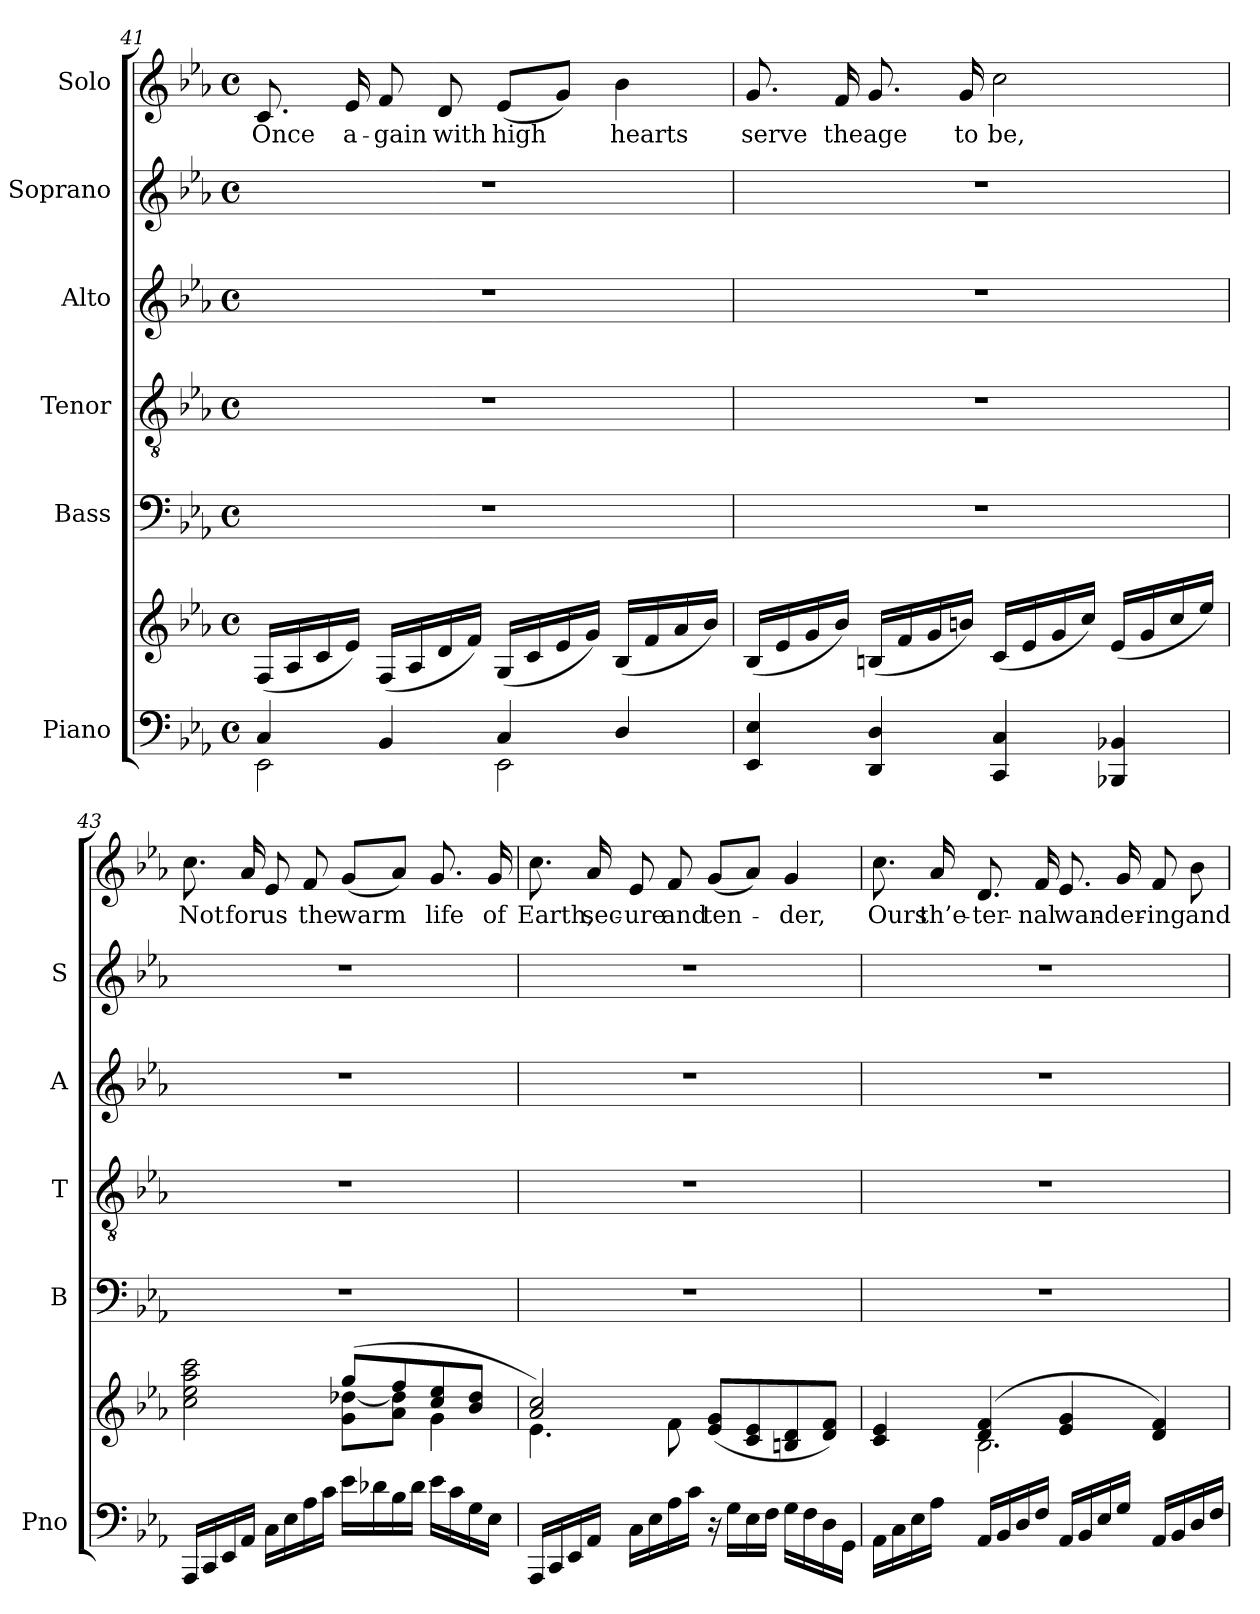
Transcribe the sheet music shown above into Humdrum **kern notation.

**kern	**kern	**kern	**kern	**kern	**kern	**kern	**text
*part6	*part6	*part5	*part4	*part3	*part2	*part1	*part1
*staff7	*staff6	*staff5	*staff4	*staff3	*staff2	*staff1	*staff1
*I"Piano	*	*I"Bass	*I"Tenor	*I"Alto	*I"Soprano	*I"Solo	*
*I'Pno	*	*I'B	*I'T	*I'A	*I'S	*	*
!!LO:LB:g=z
*clefF4	*clefG2	*clefF4	*clefGv2	*clefG2	*clefG2	*clefG2	*
*k[b-e-a-]	*k[b-e-a-]	*k[b-e-a-]	*k[b-e-a-]	*k[b-e-a-]	*k[b-e-a-]	*k[b-e-a-]	*
*M4/4	*M4/4	*M4/4	*M4/4	*M4/4	*M4/4	*M4/4	*
*met(c)	*met(c)	*met(c)	*met(c)	*met(c)	*met(c)	*met(c)	*
=41	=41	=41	=41	=41	=41	=41	=41
*^	*	*	*	*	*	*	*
!	!	!	!	!	!	!	!	!LO:LY:b
4C/	2EE-\	(16F/LL	1r	1r	1r	1r	8.c/	Once
.	.	16A-/	.	.	.	.	.	.
.	.	16c/	.	.	.	.	.	.
!	!	!	!	!	!	!	!	!LO:LY:b
.	.	16e-/JJ)	.	.	.	.	16e-/	a-
!	!	!	!	!	!	!	!	!LO:LY:b
4BB-/	.	(16F/LL	.	.	.	.	8f/	-gain
.	.	16A-/	.	.	.	.	.	.
!	!	!	!	!	!	!	!	!LO:LY:b
.	.	16d/	.	.	.	.	8d/	with
.	.	16f/JJ)	.	.	.	.	.	.
!	!	!	!	!	!	!	!	!LO:LY:b
4C/	2EE-\	(16G/LL	.	.	.	.	(8e-/L	high
.	.	16c/	.	.	.	.	.	.
.	.	16e-/	.	.	.	.	8g/J)	.
.	.	16g/JJ)	.	.	.	.	.	.
!	!	!	!	!	!	!	!	!LO:LY:b
4D/	.	(16B-/LL	.	.	.	.	4b-\	hearts
.	.	16f/	.	.	.	.	.	.
.	.	16a-/	.	.	.	.	.	.
.	.	16b-/JJ)	.	.	.	.	.	.
*v	*v	*	*	*	*	*	*	*
=42	=42	=42	=42	=42	=42	=42	=42
!	!	!	!	!	!	!	!LO:LY:b
4EE-/ 4E-/	(16B-/LL	1r	1r	1r	1r	8.g/	serve
.	16e-/	.	.	.	.	.	.
.	16g/	.	.	.	.	.	.
!	!	!	!	!	!	!	!LO:LY:b
.	16b-/JJ)	.	.	.	.	16f/	the
!	!	!	!	!	!	!	!LO:LY:b
4DD/ 4D/	(16Bn/LL	.	.	.	.	8.g/	age
.	16f/	.	.	.	.	.	.
.	16g/	.	.	.	.	.	.
!	!	!	!	!	!	!	!LO:LY:b
.	16bn/JJ)	.	.	.	.	16g/	to
!	!	!	!	!	!	!	!LO:LY:b
4CC/ 4C/	(16c/LL	.	.	.	.	2cc\	be,
.	16e-/	.	.	.	.	.	.
.	16g/	.	.	.	.	.	.
.	16cc/JJ)	.	.	.	.	.	.
4BBB-X/ 4BB-X/	(16e-/LL	.	.	.	.	.	.
.	16g/	.	.	.	.	.	.
.	16cc/	.	.	.	.	.	.
.	16ee-/JJ)	.	.	.	.	.	.
!!LO:LB:g=z
=43	=43	=43	=43	=43	=43	=43	=43
*	*^	*	*	*	*	*	*
!	!	!	!	!	!	!	!	!LO:LY:b
16AAA-/LL	2cc\ 2ee-\ 2aa-\ 2ccc\	2ryy	1r	1r	1r	1r	8.cc\	Not
16CC/	.	.	.	.	.	.	.	.
16EE-/	.	.	.	.	.	.	.	.
!	!	!	!	!	!	!	!	!LO:LY:b
16AA-/JJ	.	.	.	.	.	.	16a-/	for
!	!	!	!	!	!	!	!	!LO:LY:b
16C\LL	.	.	.	.	.	.	8e-/	us
16E-\	.	.	.	.	.	.	.	.
!	!	!	!	!	!	!	!	!LO:LY:b
16A-\	.	.	.	.	.	.	8f/	the
16c\JJ	.	.	.	.	.	.	.	.
!	!	!	!	!	!	!	!	!LO:LY:b
16e-\LL	(8gg/L	8g\ [<8dd-X\L	.	.	.	.	(8g/L	warm
16d-X\	.	.	.	.	.	.	.	.
16B-\	8ff/	8a-\ 8dd-\]J	.	.	.	.	8a-/J)	.
16d-\JJ	.	.	.	.	.	.	.	.
!	!	!	!	!	!	!	!	!LO:LY:b
16e-\LL	8cc/ 8ee-/	4g\	.	.	.	.	8.g/	life
16c\	.	.	.	.	.	.	.	.
16G\	8b-/ 8dd-/J	.	.	.	.	.	.	.
!	!	!	!	!	!	!	!	!LO:LY:b
16E-\JJ	.	.	.	.	.	.	16g/	of
=44	=44	=44	=44	=44	=44	=44	=44	=44
!	!	!	!	!	!	!	!	!LO:LY:b
16AAA-/LL	2a-/ 2cc/)	4.e-\	1r	1r	1r	1r	8.cc\	Earth,
16CC/	.	.	.	.	.	.	.	.
16EE-/	.	.	.	.	.	.	.	.
!	!	!	!	!	!	!	!	!LO:LY:b
16AA-/JJ	.	.	.	.	.	.	16a-/	sec-
!	!	!	!	!	!	!	!	!LO:LY:b
16C\LL	.	.	.	.	.	.	8e-/	-ure
16E-\	.	.	.	.	.	.	.	.
!	!	!	!	!	!	!	!	!LO:LY:b
16A-\	.	8f\	.	.	.	.	8f/	and
16c\JJ	.	.	.	.	.	.	.	.
!	!	!	!	!	!	!	!	!LO:LY:b
16r	(8e-/ 8g/L	2ryy	.	.	.	.	(8g/L	ten-
16G\LL	.	.	.	.	.	.	.	.
16E-\	8c/ 8e-/	.	.	.	.	.	8a-/J)	.
16F\JJ	.	.	.	.	.	.	.	.
!	!	!	!	!	!	!	!	!LO:LY:b
16G\LL	8Bn/ 8d/	.	.	.	.	.	4g/	-der,
16F\	.	.	.	.	.	.	.	.
16D\	8d/ 8f/J)	.	.	.	.	.	.	.
16GG\JJ	.	.	.	.	.	.	.	.
!!LO:PB:g=z
=45	=45	=45	=45	=45	=45	=45	=45	=45
!	!	!	!	!	!	!	!	!LO:LY:b
16AA-\LL	4c/ 4e-/	4ryy	1r	1r	1r	1r	8.cc\	Ours
16C\	.	.	.	.	.	.	.	.
16E-\	.	.	.	.	.	.	.	.
!	!	!	!	!	!	!	!	!LO:LY:b
16A-\JJ	.	.	.	.	.	.	16a-/	th’e-
!	!	!	!	!	!	!	!	!LO:LY:b
16AA-/LL	(4d/ 4f/	2.B-\	.	.	.	.	8.d/	-ter-
16BB-/	.	.	.	.	.	.	.	.
16D/	.	.	.	.	.	.	.	.
!	!	!	!	!	!	!	!	!LO:LY:b
16F/JJ	.	.	.	.	.	.	16f/	-nal
!	!	!	!	!	!	!	!	!LO:LY:b
16AA-/LL	4e-/ 4g/	.	.	.	.	.	8.e-/	wan-
16BB-/	.	.	.	.	.	.	.	.
16E-/	.	.	.	.	.	.	.	.
!	!	!	!	!	!	!	!	!LO:LY:b
16G/JJ	.	.	.	.	.	.	16g/	-der-
!	!	!	!	!	!	!	!	!LO:LY:b
16AA-/LL	4d/ 4f/)	.	.	.	.	.	8f/	-ing
16BB-/	.	.	.	.	.	.	.	.
!	!	!	!	!	!	!	!	!LO:LY:b
16D/	.	.	.	.	.	.	8b-\	and
16F/JJ	.	.	.	.	.	.	.	.
*	*v	*v	*	*	*	*	*	*
=	=	=	=	=	=	=	=
*-	*-	*-	*-	*-	*-	*-	*-
